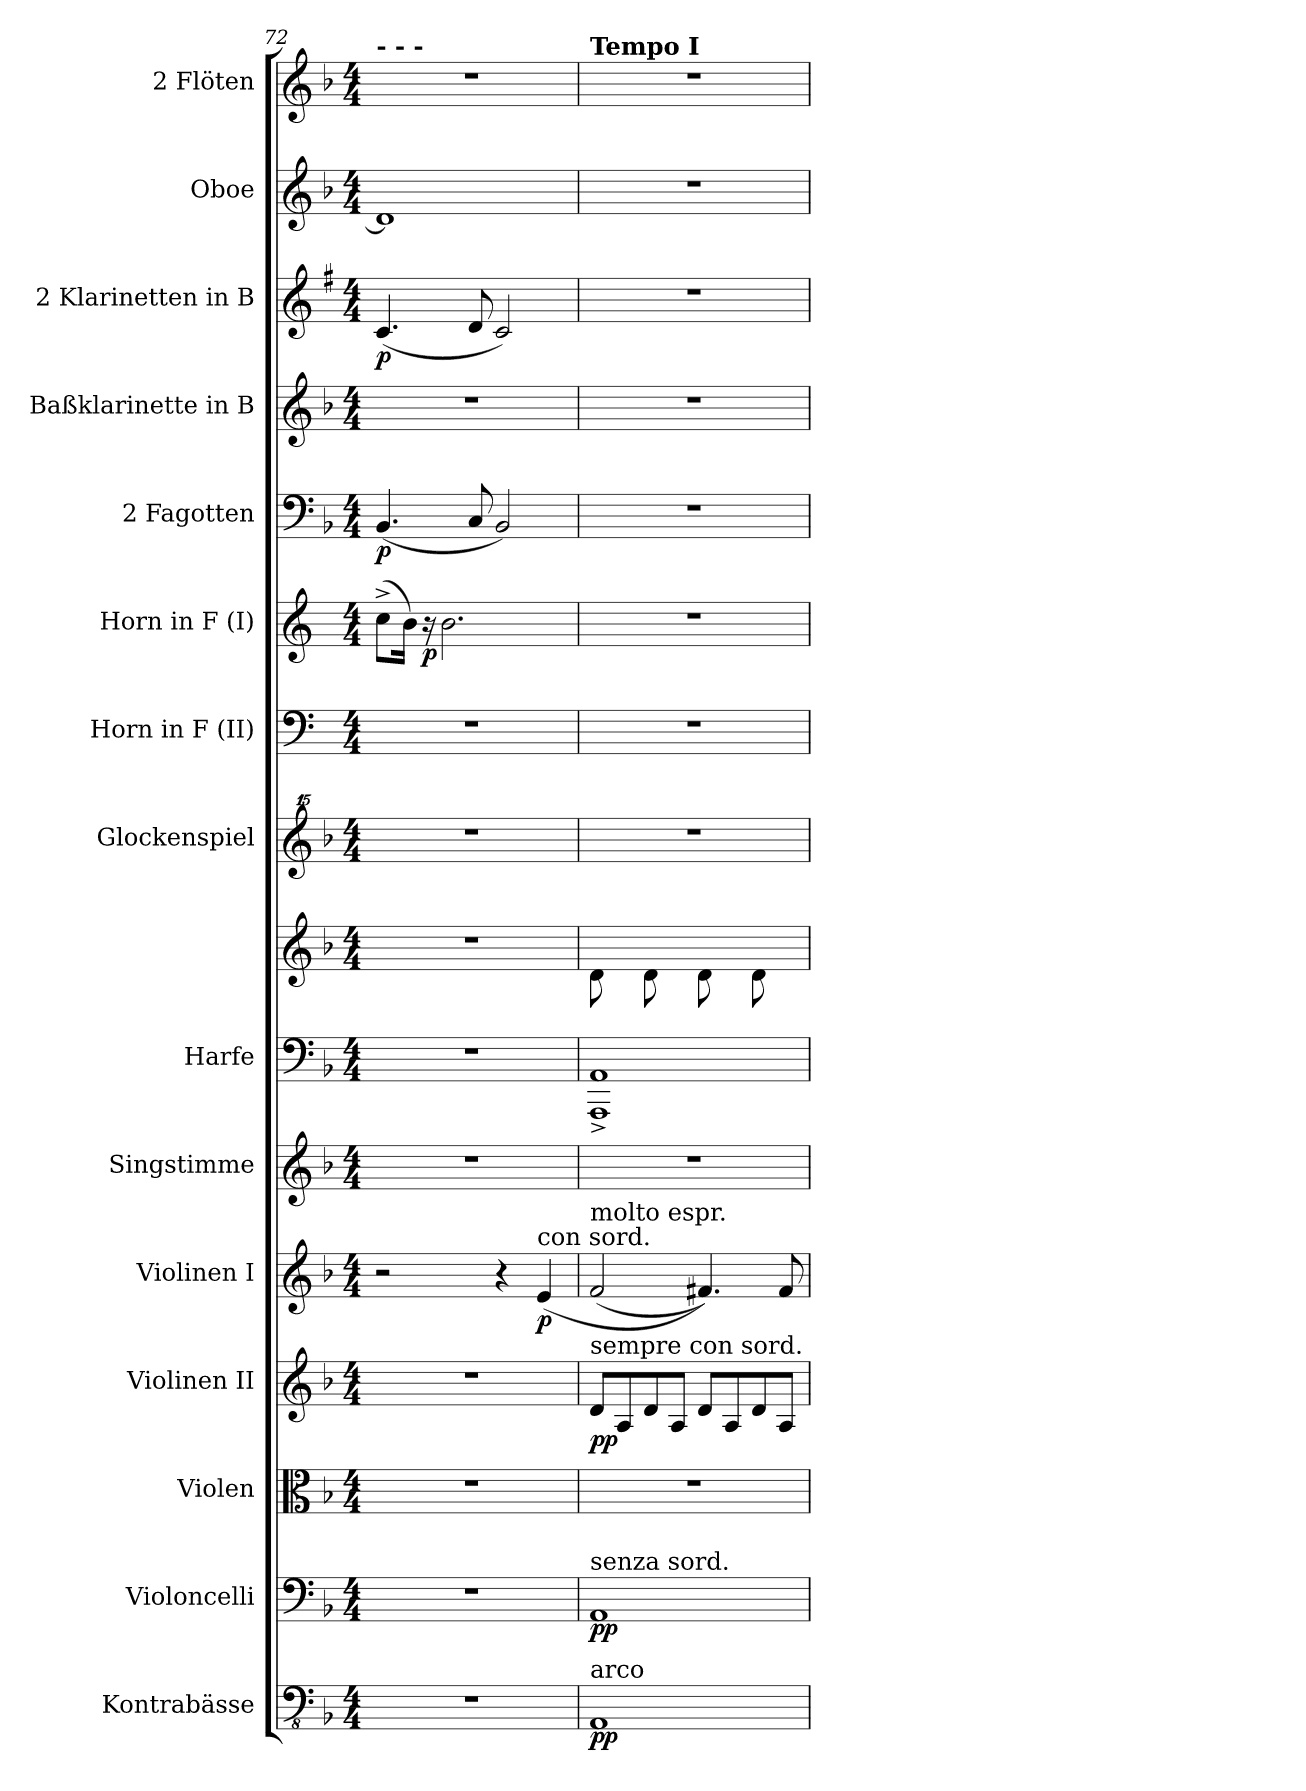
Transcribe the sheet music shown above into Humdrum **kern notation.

**kern	**dynam	**kern	**dynam	**kern	**kern	**dynam	**kern	**dynam	**kern	**kern	**kern	**kern	**kern	**kern	**dynam	**kern	**dynam	**kern	**kern	**dynam	**kern	**kern
*part15	*part15	*part14	*part14	*part13	*part12	*part12	*part11	*part11	*part10	*part9	*part9	*part8	*part7	*part6	*part6	*part5	*part5	*part4	*part3	*part3	*part2	*part1
*staff16	*staff16	*staff15	*staff15	*staff14	*staff13	*staff13	*staff12	*staff12	*staff11	*staff10	*staff9	*staff8	*staff7	*staff6	*staff6	*staff5	*staff5	*staff4	*staff3	*staff3	*staff2	*staff1
*I"Kontrabässe	*	*I"Violoncelli	*	*I"Violen	*I"Violinen II	*	*I"Violinen I	*	*I"Singstimme	*I"Harfe	*	*I"Glockenspiel	*I"Horn in F (II)	*I"Horn in F (I)	*	*I"2 Fagotten	*	*I"Baßklarinette in B	*I"2 Klarinetten in B	*	*I"Oboe	*I"2 Flöten
*I'Kb.	*	*I'Vc.	*	*	*I'Vl. II	*	*I'Vl. I	*	*I'Singst.	*I'Hf.	*	*I'Glk.	*I'Hr. II	*I'Hr. I	*	*I'Fg.	*	*I'Bklar. (B)	*I'Klar. (B)	*	*I'Ob.	*I'Fl.
*clefFv4	*	*clefF4	*	*clefC3	*clefG2	*	*clefG2	*	*clefG2	*clefF4	*clefG2	*clefG^^2	*clefF4	*clefG2	*	*clefF4	*	*clefG2	*clefG2	*	*clefG2	*clefG2
*	*	*	*	*	*	*	*	*	*	*	*	*	*ITrd4c7	*ITrd4c7	*	*	*	*ITrd8c14	*ITrd1c2	*	*	*
*k[b-]	*	*k[b-]	*	*k[b-]	*k[b-]	*	*k[b-]	*	*k[b-]	*k[b-]	*k[b-]	*k[b-]	*k[b-]	*k[b-]	*	*k[b-]	*	*k[b-]	*k[b-]	*	*k[b-]	*k[b-]
*M4/4	*	*M4/4	*	*M4/4	*M4/4	*	*M4/4	*	*M4/4	*M4/4	*M4/4	*M4/4	*M4/4	*M4/4	*	*M4/4	*	*M4/4	*M4/4	*	*M4/4	*M4/4
=72	=72	=72	=72	=72	=72	=72	=72	=72	=72	=72	=72	=72	=72	=72	=72	=72	=72	=72	=72	=72	=72	=72
!	!	!	!	!	!	!	!	!	!	!	!	!	!	!	!	!	!	!	!	!	!	!LO:TX:a:B:t=-           -          -
!	!	!	!	!	!	!	!	!	!	!	!	!	!	!	!	!	!LO:DY:b	!	!	!LO:DY:b	!	!
1r	.	1r	.	1r	1r	.	2r	.	1r	1r	1r	1r	1r	(8f^\L	.	(4.BB-/	p	1r	(4.B-/	p	1d]	1r
.	.	.	.	.	.	.	.	.	.	.	.	.	.	16e\Jk)	.	.	.	.	.	.	.	.
!	!	!	!	!	!	!	!	!	!	!	!	!	!	!	!LO:DY:b	!	!	!	!	!	!	!
.	.	.	.	.	.	.	.	.	.	.	.	.	.	16r	p	.	.	.	.	.	.	.
.	.	.	.	.	.	.	.	.	.	.	.	.	.	2.e\	.	.	.	.	.	.	.	.
.	.	.	.	.	.	.	.	.	.	.	.	.	.	.	.	8C/	.	.	8c/	.	.	.
.	.	.	.	.	.	.	4r	.	.	.	.	.	.	.	.	2BB-/)	.	.	2B-/)	.	.	.
!	!	!	!	!	!	!	!LO:TX:a:t=con sord.	!	!	!	!	!	!	!	!	!	!	!	!	!	!	!
!	!	!	!	!	!	!	!	!LO:DY:b	!	!	!	!	!	!	!	!	!	!	!	!	!	!
.	.	.	.	.	.	.	(4e/	p	.	.	.	.	.	.	.	.	.	.	.	.	.	.
=73	=73	=73	=73	=73	=73	=73	=73	=73	=73	=73	=73	=73	=73	=73	=73	=73	=73	=73	=73	=73	=73	=73
*	*	*	*	*	*	*	*	*	*	*^	*	*	*	*	*	*	*	*	*	*	*	*
!!LO:REH:place=s1:a:B:fs=14:t=10
!	!	!	!	!	!	!	!	!	!	!	!	!	!	!	!	!	!	!	!	!	!	!	!LO:TX:a:B:t=Tempo I
!	!	!	!	!	!	!	!LO:TX:a:t=molto espr.	!	!	!	!	!	!	!	!	!	!	!	!	!	!	!	!
!	!	!	!	!	!LO:TX:a:t=sempre con sord.	!	!	!	!	!	!	!	!	!	!	!	!	!	!	!	!	!	!
!	!	!LO:TX:a:t=senza sord.	!	!	!	!	!	!	!	!	!	!	!	!	!	!	!	!	!	!	!	!	!
!LO:TX:a:t=arco	!	!	!	!	!	!	!	!	!	!	!	!	!	!	!	!	!	!	!	!	!	!	!
!	!LO:DY:b	!	!LO:DY:b	!	!	!LO:DY:b	!	!	!	!	!	!	!	!	!	!	!	!	!	!	!	!	!
1AAA	pp	1AA	pp	1r	8d/L	pp	(2f/	.	1r	8ryy	1AAA^ 1AA^	8d\L	1r	1r	1r	.	1r	.	1r	1r	.	1r	1r
.	.	.	.	.	8A/	.	.	.	.	8A/	.	8ryy	.	.	.	.	.	.	.	.	.	.	.
.	.	.	.	.	8d/	.	.	.	.	8ryy	.	8d\	.	.	.	.	.	.	.	.	.	.	.
.	.	.	.	.	8A/J	.	.	.	.	8A/J	.	8ryy	.	.	.	.	.	.	.	.	.	.	.
.	.	.	.	.	8d/L	.	4.f#X/))	.	.	8ryy	.	8d\L	.	.	.	.	.	.	.	.	.	.	.
.	.	.	.	.	8A/	.	.	.	.	8A/	.	8ryy	.	.	.	.	.	.	.	.	.	.	.
.	.	.	.	.	8d/	.	.	.	.	8ryy	.	8d\	.	.	.	.	.	.	.	.	.	.	.
.	.	.	.	.	8A/J	.	8f#/	.	.	8A/J	.	8ryy	.	.	.	.	.	.	.	.	.	.	.
*	*	*	*	*	*	*	*	*	*	*v	*v	*	*	*	*	*	*	*	*	*	*	*	*
=	=	=	=	=	=	=	=	=	=	=	=	=	=	=	=	=	=	=	=	=	=	=
*-	*-	*-	*-	*-	*-	*-	*-	*-	*-	*-	*-	*-	*-	*-	*-	*-	*-	*-	*-	*-	*-	*-
